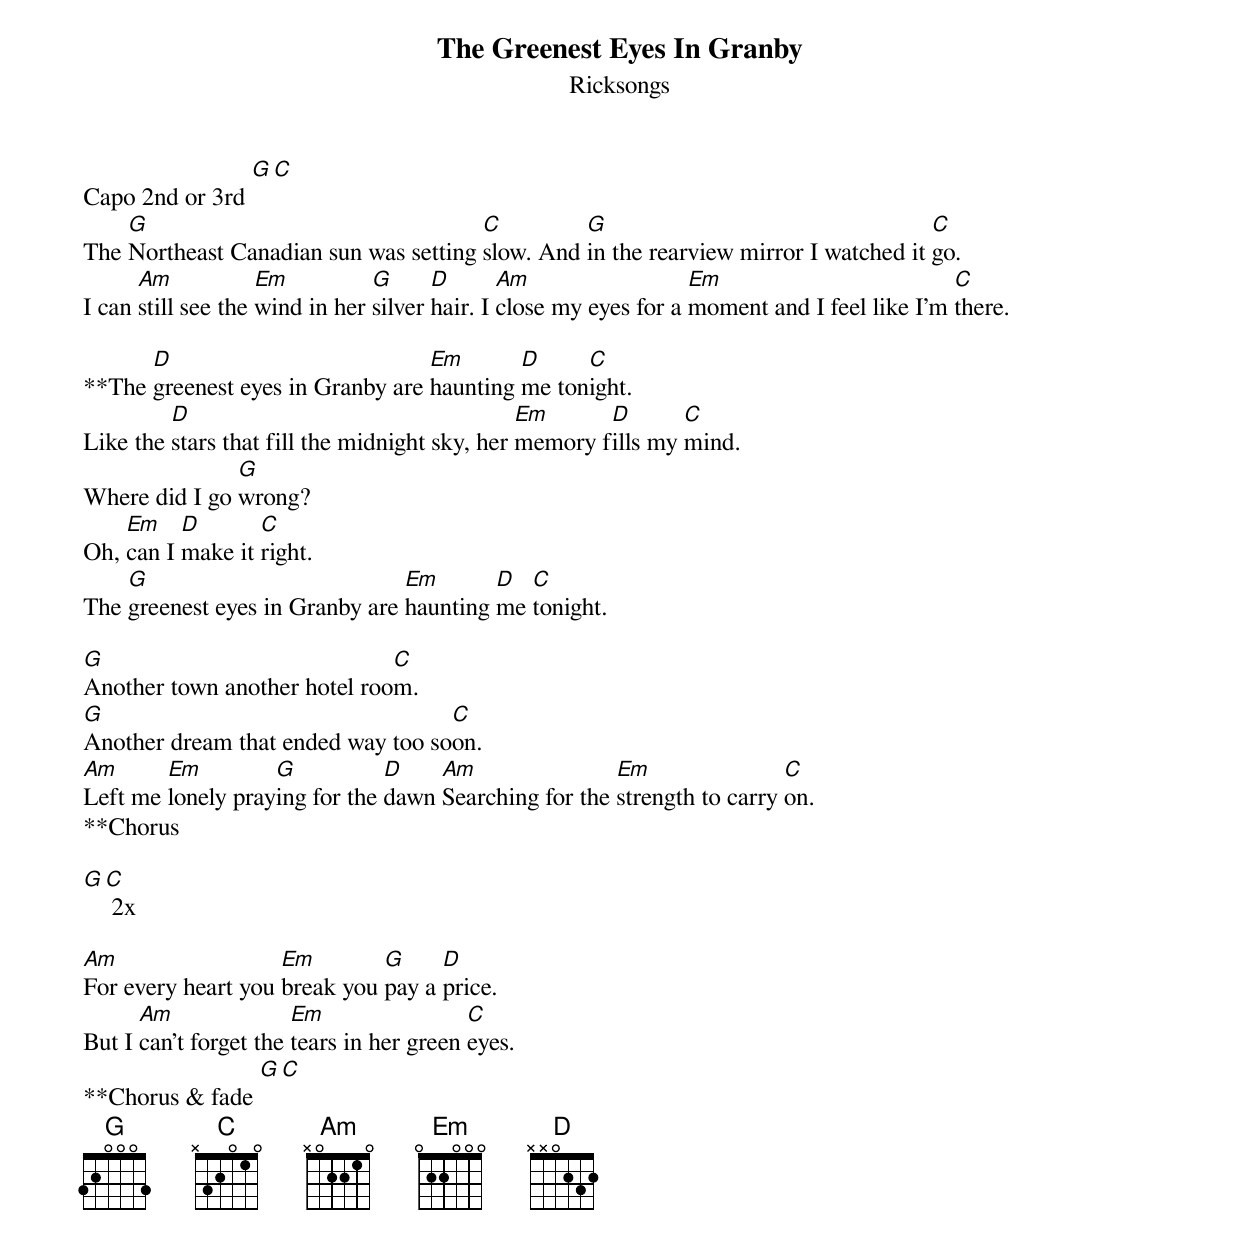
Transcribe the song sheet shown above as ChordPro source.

{title:The Greenest Eyes In Granby}
{subtitle:Ricksongs}
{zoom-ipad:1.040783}
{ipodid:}
Capo 2nd or 3rd [G][C]
The [G]Northeast Canadian sun was setting [C]slow. And [G]in the rearview mirror I watched it [C]go.
I can [Am]still see the [Em]wind in her [G]silver [D]hair. I [Am]close my eyes for a [Em]moment and I feel like I’m [C]there.

**The [D]greenest eyes in Granby are [Em]haunting [D]me ton[C]ight.
Like the [D]stars that fill the midnight sky, her [Em]memory f[D]ills my [C]mind.
Where did I go [G]wrong?
Oh, [Em]can I [D]make it [C]right.
The [G]greenest eyes in Granby are [Em]haunting [D]me [C]tonight.

[G]Another town another hotel roo[C]m.
[G]Another dream that ended way too so[C]on.
[Am]Left me [Em]lonely pray[G]ing for the [D]dawn [Am]Searching for the [Em]strength to carry [C]on.
**Chorus

[G][C] 2x

[Am]For every heart you [Em]break you [G]pay a [D]price.
But I [Am]can't forget the [Em]tears in her green [C]eyes.
**Chorus & fade [G][C]
